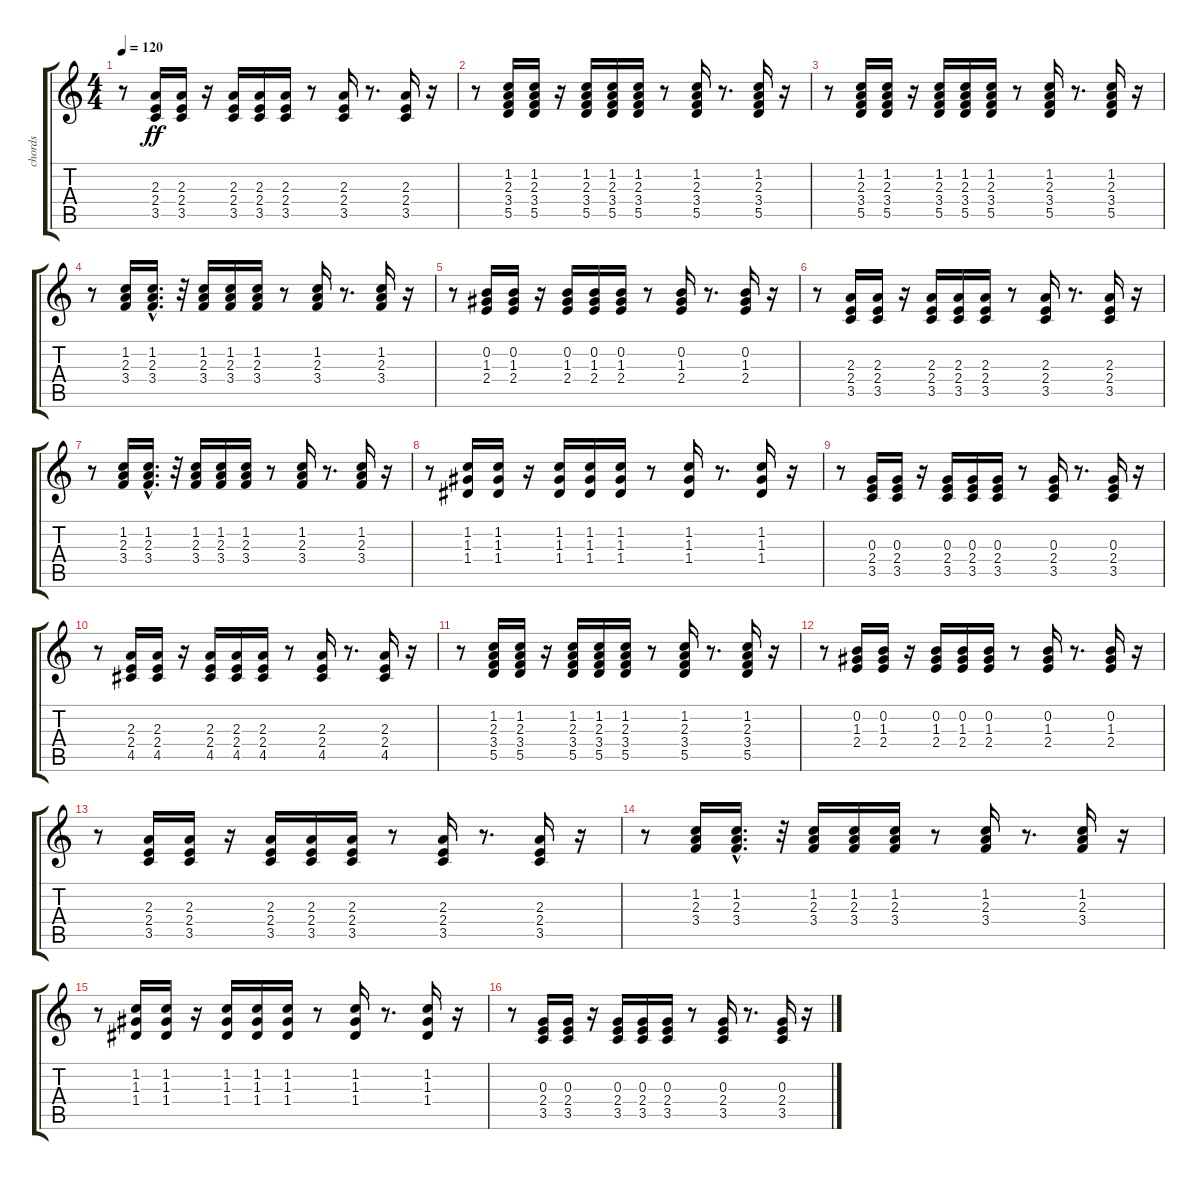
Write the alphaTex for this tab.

\track ("chords" "chords") {instrument synthbass1}
\staff {score tabs}
\tuning (E4 B3 G3 D3 A2 E2) {hide}
\ts (4 4)
\tempo 120
\clef g2
\ks c
r.8{dy ff} (2.3 2.4 3.5).16 (2.3 2.4 3.5).16 r.16 (2.3 2.4 3.5).16 (2.3 2.4 3.5).16 (2.3 2.4 3.5).16 r.8 (2.3 2.4 3.5).16 r.8{d} (2.3 2.4 3.5).16 r.16 |
r.8 (1.2 2.3 3.4 5.5).16 (1.2 2.3 3.4 5.5).16 r.16 (1.2 2.3 3.4 5.5).16 (1.2 2.3 3.4 5.5).16 (1.2 2.3 3.4 5.5).16 r.8 (1.2 2.3 3.4 5.5).16 r.8{d} (1.2 2.3 3.4 5.5).16 r.16 |
r.8 (1.2 2.3 3.4 5.5).16 (1.2 2.3 3.4 5.5).16 r.16 (1.2 2.3 3.4 5.5).16 (1.2 2.3 3.4 5.5).16 (1.2 2.3 3.4 5.5).16 r.8 (1.2 2.3 3.4 5.5).16 r.8{d} (1.2 2.3 3.4 5.5).16 r.16 |
r.8 (1.2 2.3 3.4).16 (1.2{hac} 2.3{hac} 3.4{hac}).16{d} r.32 (1.2 2.3 3.4).16 (1.2 2.3 3.4).16 (1.2 2.3 3.4).16 r.8 (1.2 2.3 3.4).16 r.8{d} (1.2 2.3 3.4).16 r.16 |
r.8 (0.2 1.3 2.4).16 (0.2 1.3 2.4).16 r.16 (0.2 1.3 2.4).16 (0.2 1.3 2.4).16 (0.2 1.3 2.4).16 r.8 (0.2 1.3 2.4).16 r.8{d} (0.2 1.3 2.4).16 r.16 |
r.8 (2.3 2.4 3.5).16 (2.3 2.4 3.5).16 r.16 (2.3 2.4 3.5).16 (2.3 2.4 3.5).16 (2.3 2.4 3.5).16 r.8 (2.3 2.4 3.5).16 r.8{d} (2.3 2.4 3.5).16 r.16 |
r.8 (1.2 2.3 3.4).16 (1.2{hac} 2.3{hac} 3.4{hac}).16{d} r.32 (1.2 2.3 3.4).16 (1.2 2.3 3.4).16 (1.2 2.3 3.4).16 r.8 (1.2 2.3 3.4).16 r.8{d} (1.2 2.3 3.4).16 r.16 |
r.8 (1.2 1.3 1.4).16 (1.2 1.3 1.4).16 r.16 (1.2 1.3 1.4).16 (1.2 1.3 1.4).16 (1.2 1.3 1.4).16 r.8 (1.2 1.3 1.4).16 r.8{d} (1.2 1.3 1.4).16 r.16 |
r.8 (0.3 2.4 3.5).16 (0.3 2.4 3.5).16 r.16 (0.3 2.4 3.5).16 (0.3 2.4 3.5).16 (0.3 2.4 3.5).16 r.8 (0.3 2.4 3.5).16 r.8{d} (0.3 2.4 3.5).16 r.16 |
r.8 (2.3 2.4 4.5).16 (2.3 2.4 4.5).16 r.16 (2.3 2.4 4.5).16 (2.3 2.4 4.5).16 (2.3 2.4 4.5).16 r.8 (2.3 2.4 4.5).16 r.8{d} (2.3 2.4 4.5).16 r.16 |
r.8 (1.2 2.3 3.4 5.5).16 (1.2 2.3 3.4 5.5).16 r.16 (1.2 2.3 3.4 5.5).16 (1.2 2.3 3.4 5.5).16 (1.2 2.3 3.4 5.5).16 r.8 (1.2 2.3 3.4 5.5).16 r.8{d} (1.2 2.3 3.4 5.5).16 r.16 |
r.8 (0.2 1.3 2.4).16 (0.2 1.3 2.4).16 r.16 (0.2 1.3 2.4).16 (0.2 1.3 2.4).16 (0.2 1.3 2.4).16 r.8 (0.2 1.3 2.4).16 r.8{d} (0.2 1.3 2.4).16 r.16 |
r.8 (2.3 2.4 3.5).16 (2.3 2.4 3.5).16 r.16 (2.3 2.4 3.5).16 (2.3 2.4 3.5).16 (2.3 2.4 3.5).16 r.8 (2.3 2.4 3.5).16 r.8{d} (2.3 2.4 3.5).16 r.16 |
r.8 (1.2 2.3 3.4).16 (1.2{hac} 2.3{hac} 3.4{hac}).16{d} r.32 (1.2 2.3 3.4).16 (1.2 2.3 3.4).16 (1.2 2.3 3.4).16 r.8 (1.2 2.3 3.4).16 r.8{d} (1.2 2.3 3.4).16 r.16 |
r.8 (1.2 1.3 1.4).16 (1.2 1.3 1.4).16 r.16 (1.2 1.3 1.4).16 (1.2 1.3 1.4).16 (1.2 1.3 1.4).16 r.8 (1.2 1.3 1.4).16 r.8{d} (1.2 1.3 1.4).16 r.16 |
r.8 (0.3 2.4 3.5).16 (0.3 2.4 3.5).16 r.16 (0.3 2.4 3.5).16 (0.3 2.4 3.5).16 (0.3 2.4 3.5).16 r.8 (0.3 2.4 3.5).16 r.8{d} (0.3 2.4 3.5).16 r.16
